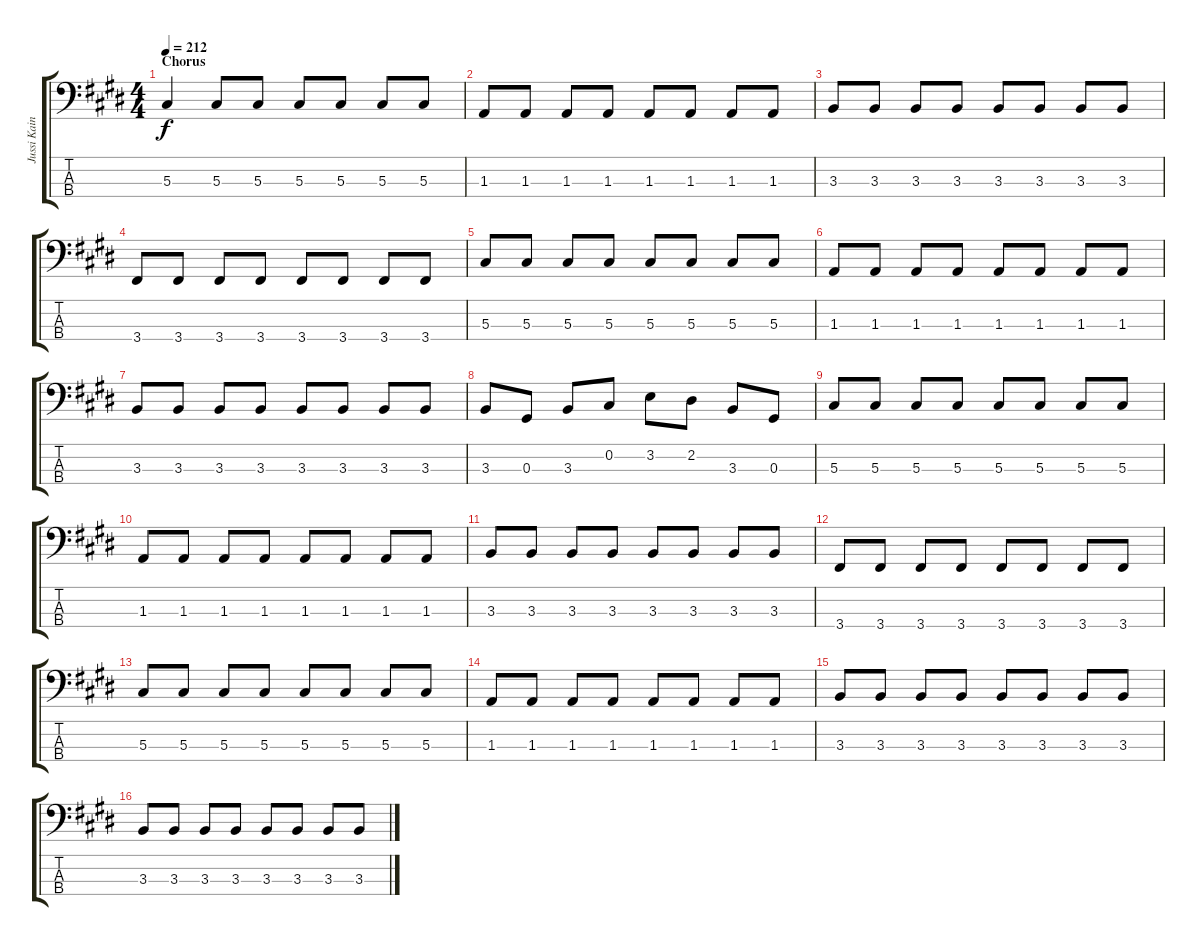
\track ("Jussi Kainulainen - Bass" "Jussi Kain") {instrument electricbassfinger}
\staff {score tabs}
\tuning (Gb2 Db2 Ab1 Eb1) {hide}
\ts (4 4)
\section ("" "Chorus ")
\tempo 212
\clef f4
\ks c#minor
5.3.4{dy f} 5.3.8 5.3.8 5.3.8 5.3.8 5.3.8 5.3.8 |
1.3.8 1.3.8 1.3.8 1.3.8 1.3.8 1.3.8 1.3.8 1.3.8 |
3.3.8 3.3.8 3.3.8 3.3.8 3.3.8 3.3.8 3.3.8 3.3.8 |
3.4.8 3.4.8 3.4.8 3.4.8 3.4.8 3.4.8 3.4.8 3.4.8 |
5.3.8 5.3.8 5.3.8 5.3.8 5.3.8 5.3.8 5.3.8 5.3.8 |
1.3.8 1.3.8 1.3.8 1.3.8 1.3.8 1.3.8 1.3.8 1.3.8 |
3.3.8 3.3.8 3.3.8 3.3.8 3.3.8 3.3.8 3.3.8 3.3.8 |
3.3.8 0.3.8 3.3.8 0.2.8 3.2.8 2.2.8 3.3.8 0.3.8 |
5.3.8 5.3.8 5.3.8 5.3.8 5.3.8 5.3.8 5.3.8 5.3.8 |
1.3.8 1.3.8 1.3.8 1.3.8 1.3.8 1.3.8 1.3.8 1.3.8 |
3.3.8 3.3.8 3.3.8 3.3.8 3.3.8 3.3.8 3.3.8 3.3.8 |
3.4.8 3.4.8 3.4.8 3.4.8 3.4.8 3.4.8 3.4.8 3.4.8 |
5.3.8 5.3.8 5.3.8 5.3.8 5.3.8 5.3.8 5.3.8 5.3.8 |
1.3.8 1.3.8 1.3.8 1.3.8 1.3.8 1.3.8 1.3.8 1.3.8 |
3.3.8 3.3.8 3.3.8 3.3.8 3.3.8 3.3.8 3.3.8 3.3.8 |
3.3.8 3.3.8 3.3.8 3.3.8 3.3.8 3.3.8 3.3.8 3.3.8
